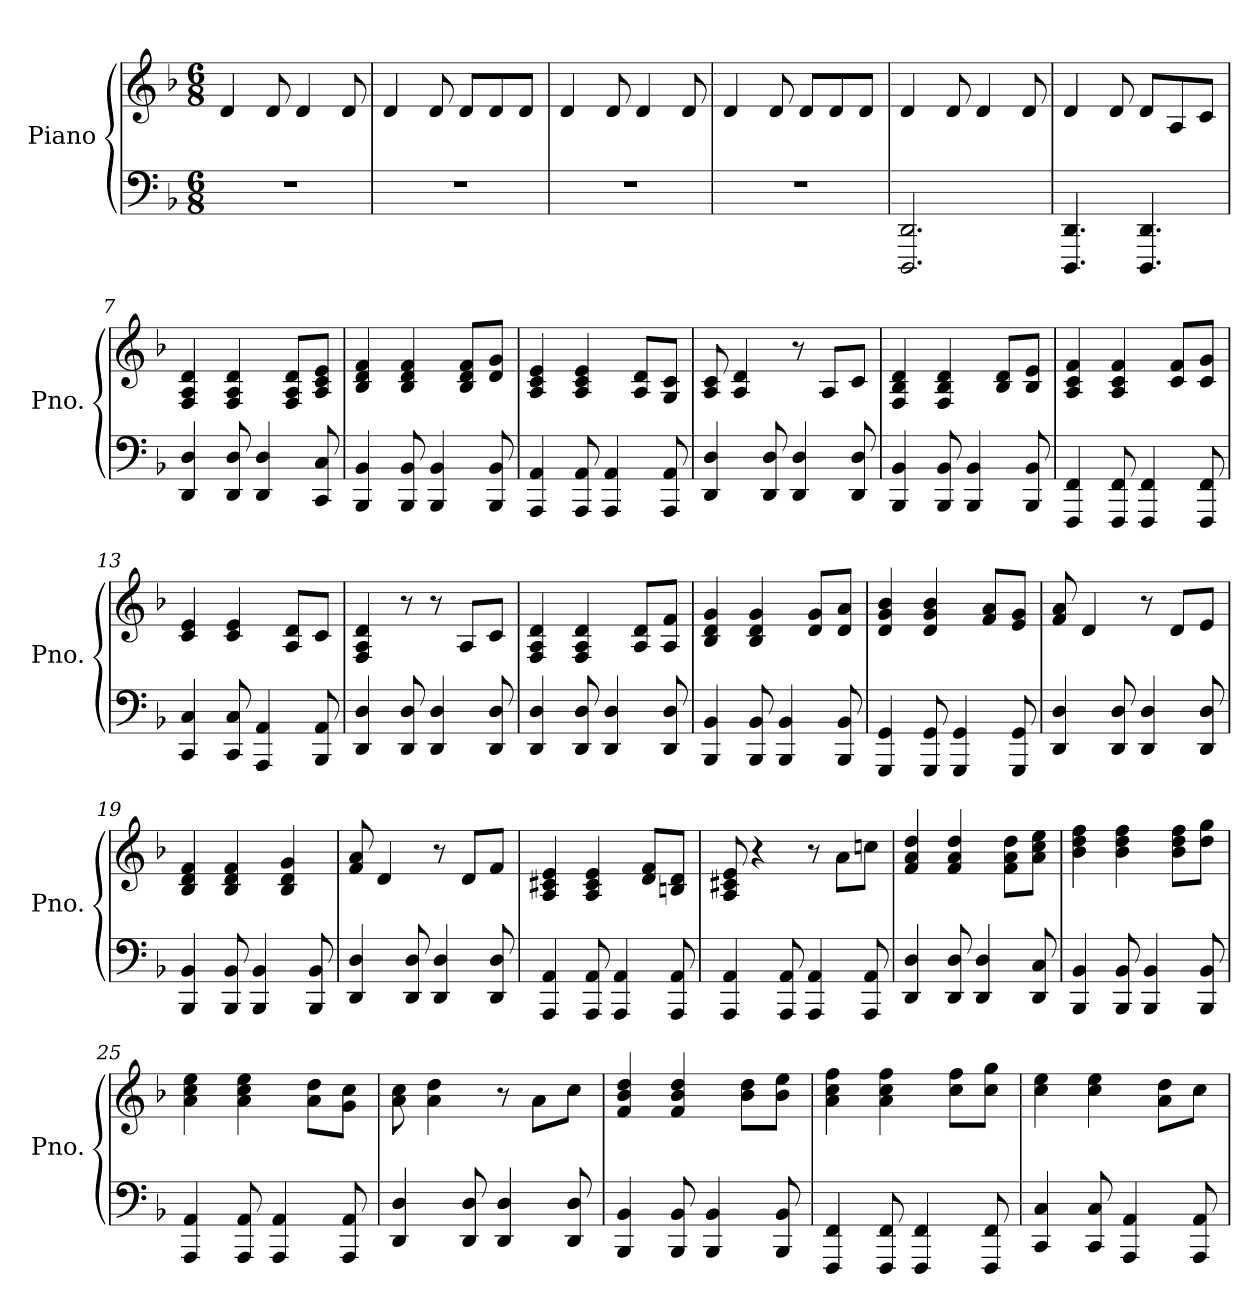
**kern	**kern
*part1	*part1
*staff2	*staff1
*I"Piano	*
*I'Pno.	*
*clefF4	*clefG2
*k[b-]	*k[b-]
*M6/8	*M6/8
*MM200	*MM200
=1	=1
2.r	4d/
.	8d/
.	4d/
.	8d/
=2	=2
2.r	4d/
.	8d/
.	8d/L
.	8d/
.	8d/J
=3	=3
2.r	4d/
.	8d/
.	4d/
.	8d/
=4	=4
2.r	4d/
.	8d/
.	8d/L
.	8d/
.	8d/J
=5	=5
2.DDD/ 2.DD/	4d/
.	8d/
.	4d/
.	8d/
=6	=6
4.DDD/ 4.DD/	4d/
.	8d/
4.DDD/ 4.DD/	8d/L
.	8A/
.	8c/J
=7	=7
4DD/ 4D/	4F/ 4A/ 4d/
8DD/ 8D/	4F/ 4A/ 4d/
4DD/ 4D/	.
.	8F/ 8A/ 8d/L
8CC/ 8C/	8A/ 8c/ 8e/J
!!LO:LB:g=z
=8	=8
4BBB-/ 4BB-/	4B-/ 4d/ 4f/
8BBB-/ 8BB-/	4B-/ 4d/ 4f/
4BBB-/ 4BB-/	.
.	8B-/ 8d/ 8f/L
8BBB-/ 8BB-/	8d/ 8g/J
=9	=9
4AAA/ 4AA/	4A/ 4c/ 4e/
8AAA/ 8AA/	4A/ 4c/ 4e/
4AAA/ 4AA/	.
.	8A/ 8d/L
8AAA/ 8AA/	8G/ 8c/J
=10	=10
4DD/ 4D/	8A/ 8c/
.	4A/ 4d/
8DD/ 8D/	.
4DD/ 4D/	8r
.	8A/L
8DD/ 8D/	8c/J
=11	=11
4BBB-/ 4BB-/	4F/ 4B-/ 4d/
8BBB-/ 8BB-/	4F/ 4B-/ 4d/
4BBB-/ 4BB-/	.
.	8B-/ 8d/L
8BBB-/ 8BB-/	8B-/ 8e/J
=12	=12
4FFF/ 4FF/	4A/ 4c/ 4f/
8FFF/ 8FF/	4A/ 4c/ 4f/
4FFF/ 4FF/	.
.	8c/ 8f/L
8FFF/ 8FF/	8c/ 8g/J
=13	=13
4CC/ 4C/	4c/ 4e/
8CC/ 8C/	4c/ 4e/
4AAA/ 4AA/	.
.	8A/ 8d/L
8BBB-/ 8AA/	8c/J
!!LO:LB:g=z
=14	=14
4DD/ 4D/	4F/ 4A/ 4d/
8DD/ 8D/	8r
4DD/ 4D/	8r
.	8A/L
8DD/ 8D/	8c/J
=15	=15
4DD/ 4D/	4F/ 4A/ 4d/
8DD/ 8D/	4F/ 4A/ 4d/
4DD/ 4D/	.
.	8A/ 8d/L
8DD/ 8D/	8A/ 8f/J
=16	=16
4BBB-/ 4BB-/	4B-/ 4d/ 4g/
8BBB-/ 8BB-/	4B-/ 4d/ 4g/
4BBB-/ 4BB-/	.
.	8d/ 8g/L
8BBB-/ 8BB-/	8d/ 8a/J
=17	=17
4GGG/ 4GG/	4d/ 4g/ 4b-/
8GGG/ 8GG/	4d/ 4g/ 4b-/
4GGG/ 4GG/	.
.	8f/ 8a/L
8GGG/ 8GG/	8e/ 8g/J
=18	=18
4DD/ 4D/	8f/ 8a/
.	4d/
8DD/ 8D/	.
4DD/ 4D/	8r
.	8d/L
8DD/ 8D/	8e/J
=19	=19
4BBB-/ 4BB-/	4B-/ 4d/ 4f/
8BBB-/ 8BB-/	4B-/ 4d/ 4f/
4BBB-/ 4BB-/	.
.	4B-/ 4d/ 4g/
8BBB-/ 8BB-/	.
!!LO:LB:g=z
=20	=20
4DD/ 4D/	8f/ 8a/
.	4d/
8DD/ 8D/	.
4DD/ 4D/	8r
.	8d/L
8DD/ 8D/	8f/J
=21	=21
4AAA/ 4AA/	4A/ 4c#X/ 4e/
8AAA/ 8AA/	4A/ 4c#/ 4e/
4AAA/ 4AA/	.
.	8d/ 8f/L
8AAA/ 8AA/	8Bn/ 8d/J
=22	=22
4AAA/ 4AA/	8A/ 8c#X/ 8e/
.	4r
8AAA/ 8AA/	.
4AAA/ 4AA/	8r
.	8a\L
8AAA/ 8AA/	8ccn\J
=23	=23
4DD/ 4D/	4f/ 4a/ 4dd/
8DD/ 8D/	4f/ 4a/ 4dd/
4DD/ 4D/	.
.	8f\ 8a\ 8dd\L
8DD/ 8C/	8a\ 8cc\ 8ee\J
=24	=24
4BBB-/ 4BB-/	4b-\ 4dd\ 4ff\
8BBB-/ 8BB-/	4b-\ 4dd\ 4ff\
4BBB-/ 4BB-/	.
.	8b-\ 8dd\ 8ff\L
8BBB-/ 8BB-/	8dd\ 8gg\J
=25	=25
4AAA/ 4AA/	4a\ 4cc\ 4ee\
8AAA/ 8AA/	4a\ 4cc\ 4ee\
4AAA/ 4AA/	.
.	8a\ 8dd\L
8AAA/ 8AA/	8g\ 8cc\J
!!LO:LB:g=z
=26	=26
4DD/ 4D/	8a\ 8cc\
.	4a\ 4dd\
8DD/ 8D/	.
4DD/ 4D/	8r
.	8a\L
8DD/ 8D/	8cc\J
=27	=27
4BBB-/ 4BB-/	4f/ 4b-/ 4dd/
8BBB-/ 8BB-/	4f/ 4b-/ 4dd/
4BBB-/ 4BB-/	.
.	8b-\ 8dd\L
8BBB-/ 8BB-/	8b-\ 8ee\J
=28	=28
4FFF/ 4FF/	4a\ 4cc\ 4ff\
8FFF/ 8FF/	4a\ 4cc\ 4ff\
4FFF/ 4FF/	.
.	8cc\ 8ff\L
8FFF/ 8FF/	8cc\ 8gg\J
=29	=29
4CC/ 4C/	4cc\ 4ee\
8CC/ 8C/	4cc\ 4ee\
4AAA/ 4AA/	.
.	8a\ 8dd\L
8AAA/ 8AA/	8cc\J
=	=
*-	*-
